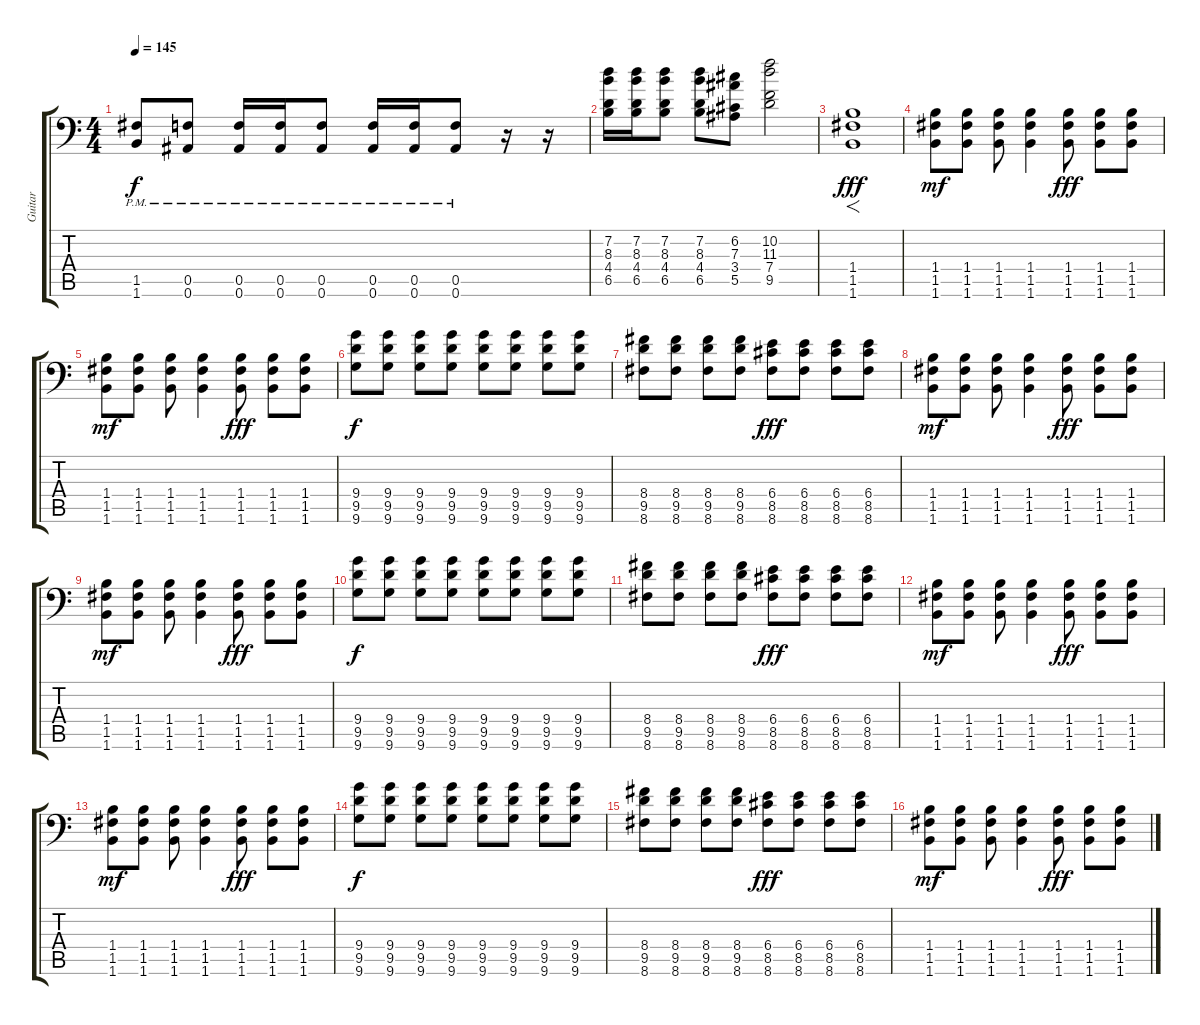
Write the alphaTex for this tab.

\track ("Guitar" "Guitar") {instrument distortionguitar}
\staff {score tabs}
\tuning (C4 G3 Eb3 Bb2 F2 Bb1) {hide}
\ts (4 4)
\tempo 145
\clef f4
\ks c
(1.5{pm} 1.6{pm}).8{dy f} (0.5{pm} 0.6{pm}).8 (0.5{pm} 0.6{pm}).16 (0.5{pm} 0.6{pm}).16 (0.5{pm} 0.6{pm}).8 (0.5{pm} 0.6{pm}).16 (0.5{pm} 0.6{pm}).16 (0.5{pm} 0.6{pm}).8 r.16 r.16 |
(7.2 8.3 4.4 6.5).16 (7.2 8.3 4.4 6.5).16 (7.2 8.3 4.4 6.5).8 (7.2 8.3 4.4 6.5).8 (6.2 7.3 3.4 5.5).8 (10.2 11.3 7.4 9.5).2 |
(1.4 1.5 1.6).1{f dy fff} |
(1.4 1.5 1.6).8{dy mf} (1.4 1.5 1.6).8 (1.4 1.5 1.6).8 (1.4 1.5 1.6).4 (1.4 1.5 1.6).8{dy fff} (1.4 1.5 1.6).8 (1.4 1.5 1.6).8 |
(1.4 1.5 1.6).8{dy mf} (1.4 1.5 1.6).8 (1.4 1.5 1.6).8 (1.4 1.5 1.6).4 (1.4 1.5 1.6).8{dy fff} (1.4 1.5 1.6).8 (1.4 1.5 1.6).8 |
(9.4 9.5 9.6).8{dy f} (9.4 9.5 9.6).8 (9.4 9.5 9.6).8 (9.4 9.5 9.6).8 (9.4 9.5 9.6).8 (9.4 9.5 9.6).8 (9.4 9.5 9.6).8 (9.4 9.5 9.6).8 |
(8.4 9.5 8.6).8 (8.4 9.5 8.6).8 (8.4 9.5 8.6).8 (8.4 9.5 8.6).8 (6.4 8.5 8.6).8{dy fff} (6.4 8.5 8.6).8 (6.4 8.5 8.6).8 (6.4 8.5 8.6).8 |
(1.4 1.5 1.6).8{dy mf} (1.4 1.5 1.6).8 (1.4 1.5 1.6).8 (1.4 1.5 1.6).4 (1.4 1.5 1.6).8{dy fff} (1.4 1.5 1.6).8 (1.4 1.5 1.6).8 |
(1.4 1.5 1.6).8{dy mf} (1.4 1.5 1.6).8 (1.4 1.5 1.6).8 (1.4 1.5 1.6).4 (1.4 1.5 1.6).8{dy fff} (1.4 1.5 1.6).8 (1.4 1.5 1.6).8 |
(9.4 9.5 9.6).8{dy f} (9.4 9.5 9.6).8 (9.4 9.5 9.6).8 (9.4 9.5 9.6).8 (9.4 9.5 9.6).8 (9.4 9.5 9.6).8 (9.4 9.5 9.6).8 (9.4 9.5 9.6).8 |
(8.4 9.5 8.6).8 (8.4 9.5 8.6).8 (8.4 9.5 8.6).8 (8.4 9.5 8.6).8 (6.4 8.5 8.6).8{dy fff} (6.4 8.5 8.6).8 (6.4 8.5 8.6).8 (6.4 8.5 8.6).8 |
(1.4 1.5 1.6).8{dy mf} (1.4 1.5 1.6).8 (1.4 1.5 1.6).8 (1.4 1.5 1.6).4 (1.4 1.5 1.6).8{dy fff} (1.4 1.5 1.6).8 (1.4 1.5 1.6).8 |
(1.4 1.5 1.6).8{dy mf} (1.4 1.5 1.6).8 (1.4 1.5 1.6).8 (1.4 1.5 1.6).4 (1.4 1.5 1.6).8{dy fff} (1.4 1.5 1.6).8 (1.4 1.5 1.6).8 |
(9.4 9.5 9.6).8{dy f} (9.4 9.5 9.6).8 (9.4 9.5 9.6).8 (9.4 9.5 9.6).8 (9.4 9.5 9.6).8 (9.4 9.5 9.6).8 (9.4 9.5 9.6).8 (9.4 9.5 9.6).8 |
(8.4 9.5 8.6).8 (8.4 9.5 8.6).8 (8.4 9.5 8.6).8 (8.4 9.5 8.6).8 (6.4 8.5 8.6).8{dy fff} (6.4 8.5 8.6).8 (6.4 8.5 8.6).8 (6.4 8.5 8.6).8 |
(1.4 1.5 1.6).8{dy mf} (1.4 1.5 1.6).8 (1.4 1.5 1.6).8 (1.4 1.5 1.6).4 (1.4 1.5 1.6).8{dy fff} (1.4 1.5 1.6).8 (1.4 1.5 1.6).8
